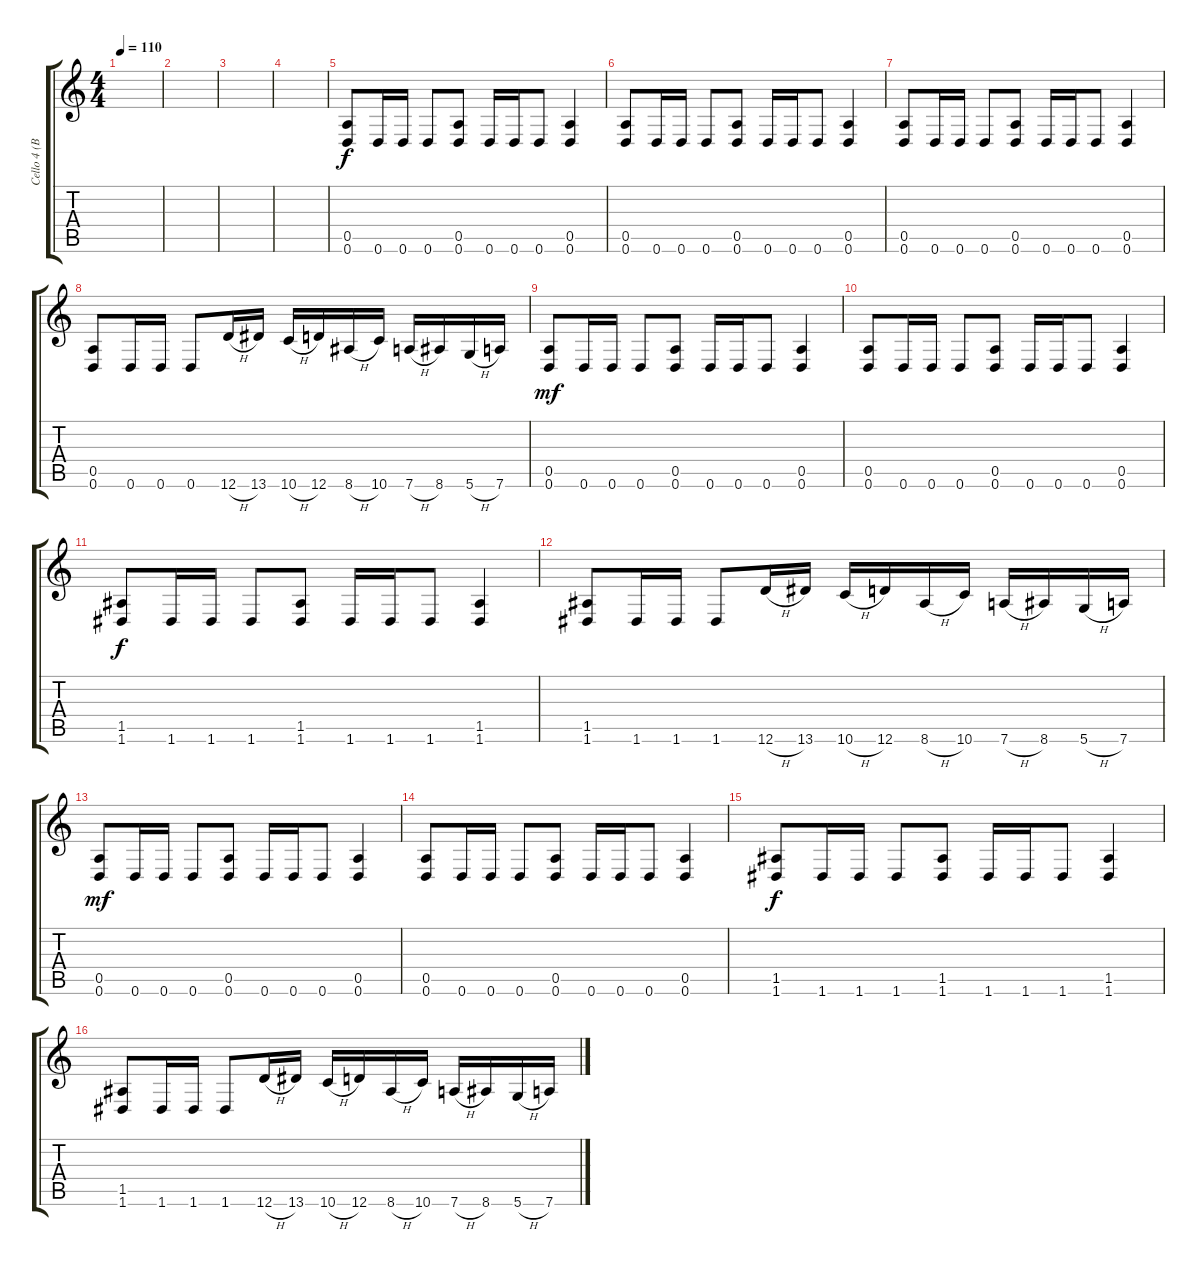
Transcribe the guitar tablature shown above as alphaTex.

\track ("Cello 4 (Bass)" "Cello 4 (B") {instrument contrabass}
\staff {score tabs}
\tuning (E4 B3 G3 D3 A2 D2) {hide}
\ts (4 4)
\tempo 110
\clef g2
\ks c
|
|
|
|
(0.5 0.6).8{instrument contrabass} 0.6.16 0.6.16 0.6.8 (0.5 0.6).8 0.6.16 0.6.16 0.6.8 (0.5 0.6).4 |
(0.5 0.6).8 0.6.16 0.6.16 0.6.8 (0.5 0.6).8 0.6.16 0.6.16 0.6.8 (0.5 0.6).4 |
(0.5 0.6).8 0.6.16 0.6.16 0.6.8 (0.5 0.6).8 0.6.16 0.6.16 0.6.8 (0.5 0.6).4 |
(0.5 0.6).8 0.6.16 0.6.16 0.6.8 12.6{h}.16 13.6.16 10.6{h}.16 12.6.16 8.6{h}.16 10.6.16 7.6{h}.16 8.6.16 5.6{h}.16 7.6.16 |
(0.5 0.6).8{dy mf} 0.6.16 0.6.16 0.6.8 (0.5 0.6).8 0.6.16 0.6.16 0.6.8 (0.5 0.6).4 |
(0.5 0.6).8 0.6.16 0.6.16 0.6.8 (0.5 0.6).8 0.6.16 0.6.16 0.6.8 (0.5 0.6).4 |
(1.5 1.6).8{dy f} 1.6.16 1.6.16 1.6.8 (1.5 1.6).8 1.6.16 1.6.16 1.6.8 (1.5 1.6).4 |
(1.5 1.6).8 1.6.16 1.6.16 1.6.8 12.6{h}.16 13.6.16 10.6{h}.16 12.6.16 8.6{h}.16 10.6.16 7.6{h}.16 8.6.16 5.6{h}.16 7.6.16 |
(0.5 0.6).8{dy mf} 0.6.16 0.6.16 0.6.8 (0.5 0.6).8 0.6.16 0.6.16 0.6.8 (0.5 0.6).4 |
(0.5 0.6).8 0.6.16 0.6.16 0.6.8 (0.5 0.6).8 0.6.16 0.6.16 0.6.8 (0.5 0.6).4 |
(1.5 1.6).8{dy f} 1.6.16 1.6.16 1.6.8 (1.5 1.6).8 1.6.16 1.6.16 1.6.8 (1.5 1.6).4 |
(1.5 1.6).8 1.6.16 1.6.16 1.6.8 12.6{h}.16 13.6.16 10.6{h}.16 12.6.16 8.6{h}.16 10.6.16 7.6{h}.16 8.6.16 5.6{h}.16 7.6.16
